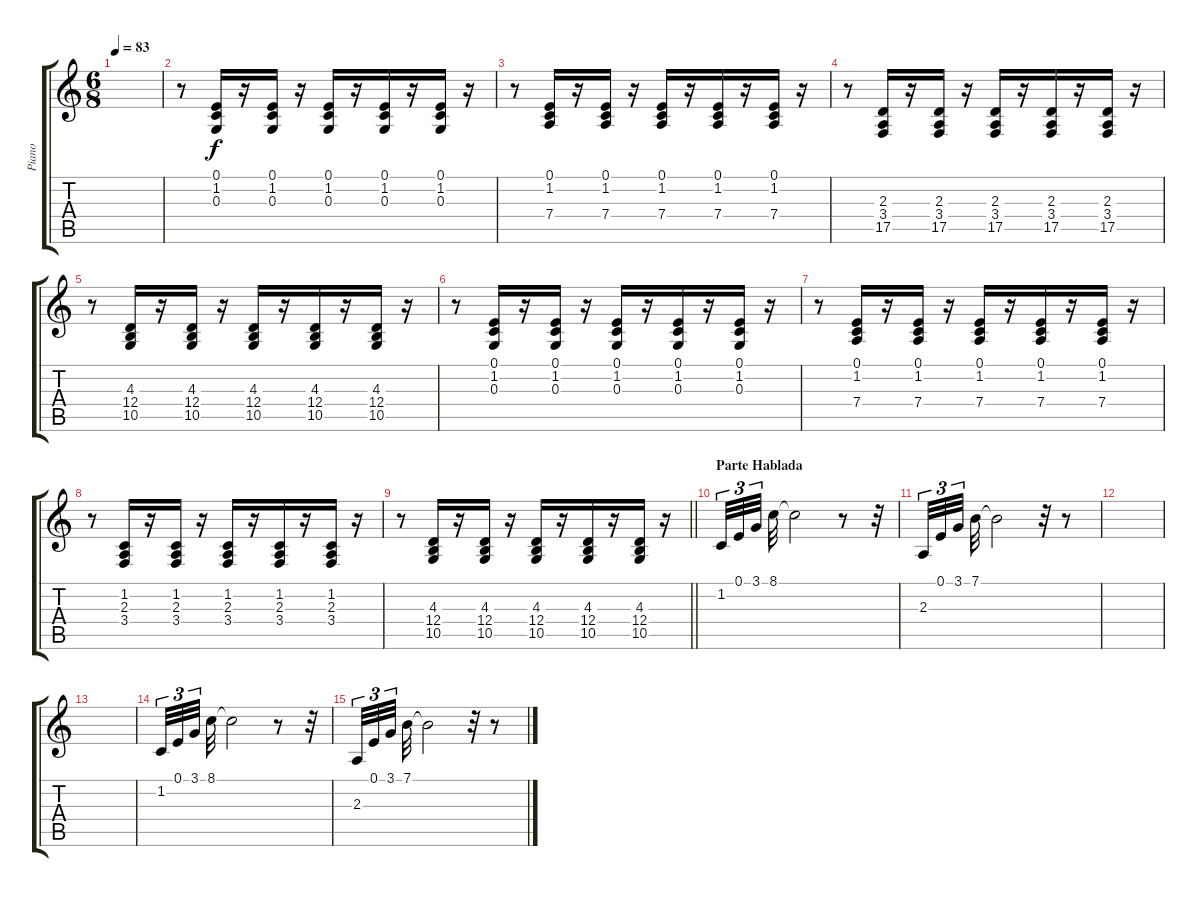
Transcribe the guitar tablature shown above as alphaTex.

\track ("Piano" "Piano") {instrument acousticgrandpiano}
\staff {score tabs}
\tuning (E4 B3 G3 D3 A2 E2) {hide}
\ts (6 8)
\tempo 83
\clef g2
\ks c
|
r.8 (0.1 1.2 0.3).16 r.16 (0.1 1.2 0.3).16 r.16 (0.1 1.2 0.3).16 r.16 (0.1 1.2 0.3).16 r.16 (0.1 1.2 0.3).16 r.16 |
r.8 (0.1 1.2 7.4).16 r.16 (0.1 1.2 7.4).16 r.16 (0.1 1.2 7.4).16 r.16 (0.1 1.2 7.4).16 r.16 (0.1 1.2 7.4).16 r.16 |
r.8 (2.3 3.4 17.5).16 r.16 (2.3 3.4 17.5).16 r.16 (2.3 3.4 17.5).16 r.16 (2.3 3.4 17.5).16 r.16 (2.3 3.4 17.5).16 r.16 |
r.8 (4.3 12.4 10.5).16 r.16 (4.3 12.4 10.5).16 r.16 (4.3 12.4 10.5).16 r.16 (4.3 12.4 10.5).16 r.16 (4.3 12.4 10.5).16 r.16 |
r.8 (0.1 1.2 0.3).16 r.16 (0.1 1.2 0.3).16 r.16 (0.1 1.2 0.3).16 r.16 (0.1 1.2 0.3).16 r.16 (0.1 1.2 0.3).16 r.16 |
r.8 (0.1 1.2 7.4).16 r.16 (0.1 1.2 7.4).16 r.16 (0.1 1.2 7.4).16 r.16 (0.1 1.2 7.4).16 r.16 (0.1 1.2 7.4).16 r.16 |
r.8 (1.2 2.3 3.4).16 r.16 (1.2 2.3 3.4).16 r.16 (1.2 2.3 3.4).16 r.16 (1.2 2.3 3.4).16 r.16 (1.2 2.3 3.4).16 r.16 |
\barLineRight lightlight
r.8 (4.3 12.4 10.5).16 r.16 (4.3 12.4 10.5).16 r.16 (4.3 12.4 10.5).16 r.16 (4.3 12.4 10.5).16 r.16 (4.3 12.4 10.5).16 r.16 |
\section ("" "Parte Hablada")
1.2.32{tu (3 2)} 0.1.32{tu (3 2)} 3.1.32{tu (3 2) beam splitsecondary} 8.1.32 8.1{t}.2 r.8 r.32 |
2.3.32{tu (3 2)} 0.1.32{tu (3 2)} 3.1.32{tu (3 2) beam splitsecondary} 7.1.32 7.1{t}.2 r.32 r.8 |
|
|
1.2.32{tu (3 2)} 0.1.32{tu (3 2)} 3.1.32{tu (3 2) beam splitsecondary} 8.1.32 8.1{t}.2 r.8 r.32 |
2.3.32{tu (3 2)} 0.1.32{tu (3 2)} 3.1.32{tu (3 2) beam splitsecondary} 7.1.32 7.1{t}.2 r.32 r.8
